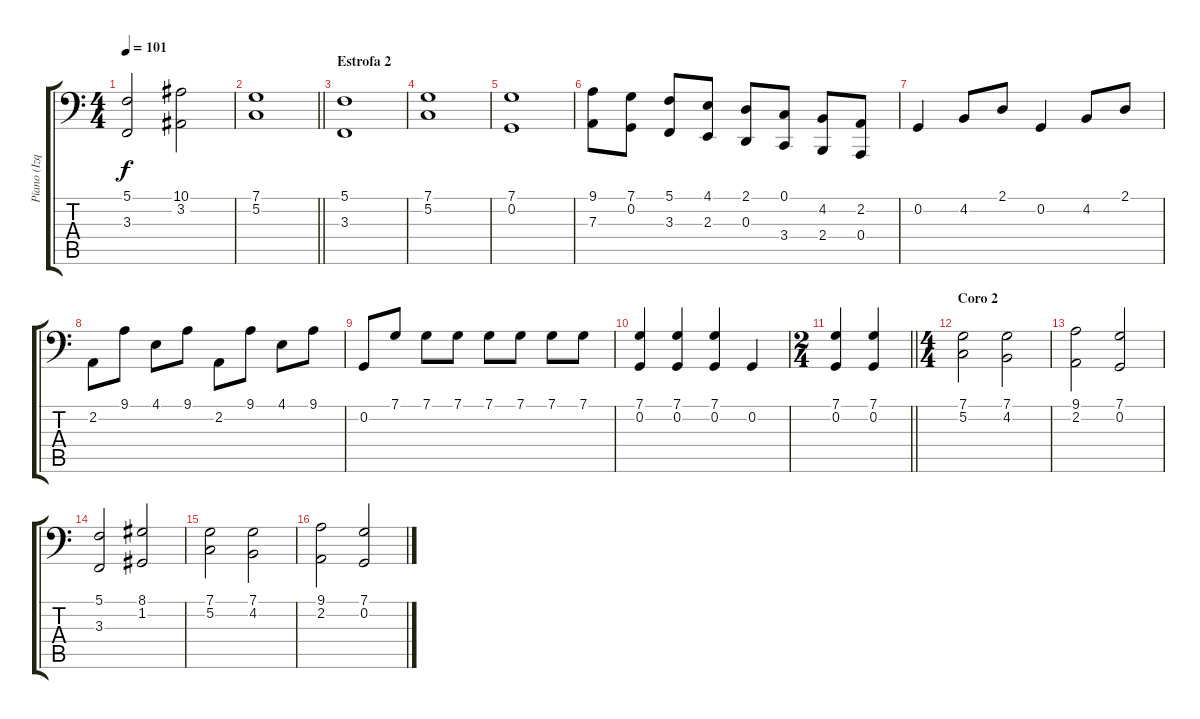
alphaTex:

\track ("Piano (Izq)" "Piano (Izq") {instrument acousticgrandpiano}
\staff {score tabs}
\tuning (C3 G2 D2 A1 E1 B0) {hide}
\ts (4 4)
\tempo 101
\clef f4
\ks c
(5.1 3.3).2{dy f} (10.1 3.2).2 |
\barLineRight lightlight
(7.1 5.2).1 |
\section ("" "Estrofa 2")
(5.1 3.3).1 |
(7.1 5.2).1 |
(7.1 0.2).1 |
(9.1 7.3).8 (7.1 0.2).8 (5.1 3.3).8 (4.1 2.3).8 (2.1 0.3).8 (0.1 3.4).8 (4.2 2.4).8 (2.2 0.4).8 |
0.2.4 4.2.8 2.1.8 0.2.4 4.2.8 2.1.8 |
2.2.8 9.1.8 4.1.8 9.1.8 2.2.8 9.1.8 4.1.8 9.1.8 |
0.2.8 7.1.8 7.1.8 7.1.8 7.1.8 7.1.8 7.1.8 7.1.8 |
(7.1 0.2).4 (7.1 0.2).4 (7.1 0.2).4 0.2.4 |
\ts (2 4)
\barLineRight lightlight
(7.1 0.2).4 (7.1 0.2).4 |
\ts (4 4)
\section ("" "Coro 2")
(7.1 5.2).2 (7.1 4.2).2 |
(9.1 2.2).2 (7.1 0.2).2 |
(5.1 3.3).2 (8.1 1.2).2 |
(7.1 5.2).2 (7.1 4.2).2 |
(9.1 2.2).2 (7.1 0.2).2
